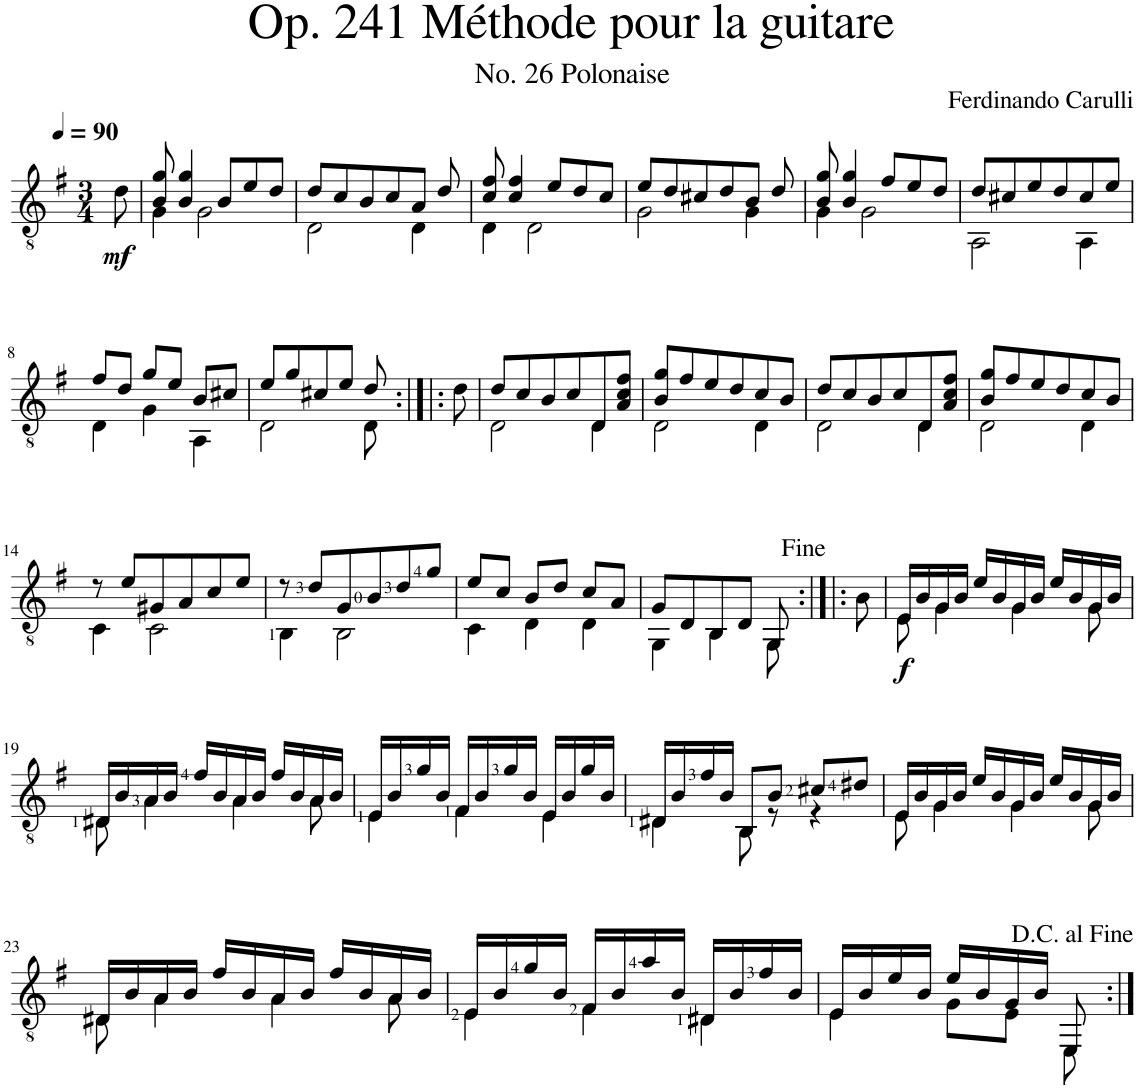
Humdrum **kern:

**kern	**dynam
*part1	*part1
*staff1	*staff1
*I"Classical Guitar	*
*I'Guit.	*
*clefGv2	*
*k[f#]	*
*M3/4	*
*MM90	*
=1	=1
!	!LO:DY:b
8d\	mf
=2	=2
*^	*
8B/ 8g/	4G\	.
4B/ 4g/	.	.
.	2G\	.
8B/L	.	.
8e/	.	.
8d/J	.	.
=3	=3	=3
8d/L	2D\	.
8c/	.	.
8B/	.	.
8c/	.	.
8A/J	4D\	.
8d/	.	.
=4	=4	=4
8c/ 8f#/	4D\	.
4c/ 4f#/	.	.
.	2D\	.
8e/L	.	.
8d/	.	.
8c/J	.	.
=5	=5	=5
8e/L	2G\	.
8d/	.	.
8c#X/	.	.
8d/	.	.
8B/J	4G\	.
8d/	.	.
=6	=6	=6
8B/ 8g/	4G\	.
4B/ 4g/	.	.
.	2G\	.
8f#/L	.	.
8e/	.	.
8d/J	.	.
=7	=7	=7
8d/L	2AA\	.
8c#X/	.	.
8e/	.	.
8d/	.	.
8c#/	4AA\	.
8e/J	.	.
!!LO:LB:g=z	!!
=8	=8	=8
8f#/L	4D\	.
8d/J	.	.
8g/L	4G\	.
8e/J	.	.
8B/L	4AA\	.
8c#X/J	.	.
=9	=9	=9
8e/L	2D\	.
8g/	.	.
8c#X/	.	.
8e/J	.	.
8d/	8D\	.
*v	*v	*
=9X1:|!|:	=9X1:|!|:
8d\	.
=10	=10
*^	*
8d/L	2D\	.
8c/	.	.
8B/	.	.
8c/	.	.
8D/	4D\	.
8A/ 8c/ 8f#/J	.	.
=11	=11	=11
8B/ 8g/L	2D\	.
8f#/	.	.
8e/	.	.
8d/	.	.
8c/	4D\	.
8B/J	.	.
=12	=12	=12
8d/L	2D\	.
8c/	.	.
8B/	.	.
8c/	.	.
8D/	4D\	.
8A/ 8c/ 8f#/J	.	.
=13	=13	=13
8B/ 8g/L	2D\	.
8f#/	.	.
8e/	.	.
8d/	.	.
8c/	4D\	.
8B/J	.	.
!!LO:LB:g=z	!!
=14	=14	=14
8r	4C\	.
8e/L	.	.
8G#X/	2C\	.
8A/	.	.
8c/	.	.
8e/J	.	.
=15	=15	=15
8r	4BB\	.
8d/L	.	.
8G/	2BB\	.
8B/	.	.
8d/	.	.
8g/J	.	.
=16	=16	=16
8e/L	4C\	.
8c/J	.	.
8B/L	4D\	.
8d/J	.	.
8c/L	4D\	.
8A/J	.	.
=17	=17	=17
8G/L	4GG\	.
8D/	.	.
8BB/	4BB\	.
8D/J	.	.
8GG/	8GG\	.
*v	*v	*
=17X2:|!|:	=17X2:|!|:
8B\	.
=18	=18
*^	*
!	!	!LO:DY:b
16E/LL	8E\	f
16B/	.	.
16G/	4G\	.
16B/JJ	.	.
16e/LL	.	.
16B/	.	.
16G/	4G\	.
16B/JJ	.	.
16e/LL	.	.
16B/	.	.
16G/	8G\	.
16B/JJ	.	.
!!LO:LB:g=z	!!
=19	=19	=19
16D#X/LL	8D#\	.
16B/	.	.
16A/	4A\	.
16B/JJ	.	.
16f#/LL	.	.
16B/	.	.
16A/	4A\	.
16B/JJ	.	.
16f#/LL	.	.
16B/	.	.
16A/	8A\	.
16B/JJ	.	.
=20	=20	=20
16E/LL	4E\	.
16B/	.	.
16g/	.	.
16B/JJ	.	.
16F#/LL	4F#\	.
16B/	.	.
16g/	.	.
16B/JJ	.	.
16E/LL	4E\	.
16B/	.	.
16g/	.	.
16B/JJ	.	.
=21	=21	=21
16D#X/LL	4D#\	.
16B/	.	.
16f#/	.	.
16B/JJ	.	.
8BB/L	8BB\	.
8B/J	8r	.
8c#X/L	4r	.
8d#X/J	.	.
=22	=22	=22
16E/LL	8E\	.
16B/	.	.
16G/	4G\	.
16B/JJ	.	.
16e/LL	.	.
16B/	.	.
16G/	4G\	.
16B/JJ	.	.
16e/LL	.	.
16B/	.	.
16G/	8G\	.
16B/JJ	.	.
!!LO:LB:g=z	!!
=23	=23	=23
16D#X/LL	8D#\	.
16B/	.	.
16A/	4A\	.
16B/JJ	.	.
16f#/LL	.	.
16B/	.	.
16A/	4A\	.
16B/JJ	.	.
16f#/LL	.	.
16B/	.	.
16A/	8A\	.
16B/JJ	.	.
=24	=24	=24
16E/LL	4E\	.
16B/	.	.
16g/	.	.
16B/JJ	.	.
16F#/LL	4F#\	.
16B/	.	.
16a/	.	.
16B/JJ	.	.
16D#X/LL	4D#\	.
16B/	.	.
16f#/	.	.
16B/JJ	.	.
=25	=25	=25
16E/LL	4E\	.
16B/	.	.
16e/	.	.
16B/JJ	.	.
16e/LL	8G\L	.
16B/	.	.
16G/	8E\J	.
16B/JJ	.	.
8EE/	8EE\	.
*v	*v	*
=:|!	=:|!
*-	*-
